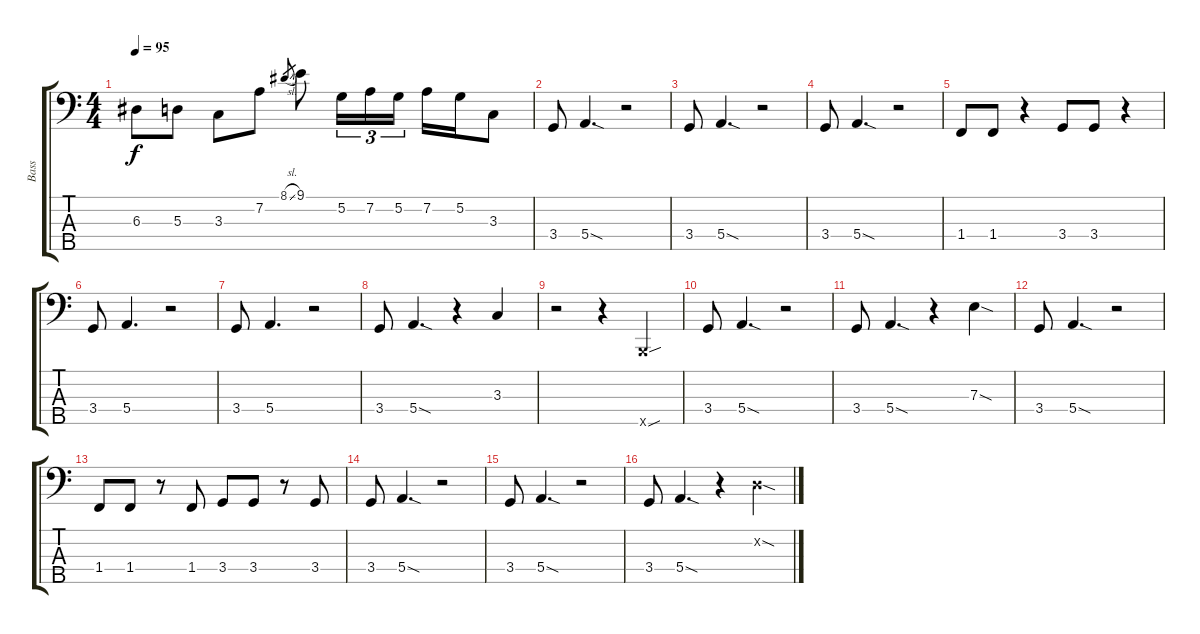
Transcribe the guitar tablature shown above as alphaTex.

\track ("Bass" "Bass") {instrument electricbassfinger}
\staff {score tabs}
\tuning (G2 D2 A1 E1 B0) {hide}
\ts (4 4)
\tempo 95
\clef f4
\ks c
6.3.8{dy f} 5.3.8 3.3.8 7.2.8 8.1{sl}.8{gr} 9.1.8 5.2.16{tu (3 2)} 7.2.16{tu (3 2)} 5.2.16{tu (3 2)} 7.2.16 5.2.16 3.3.8 |
3.4.8 5.4{sod}.4{d} r.2 |
3.4.8 5.4{sod}.4{d} r.2 |
3.4.8 5.4{sod}.4{d} r.2 |
1.4.8 1.4.8 r.4 3.4.8 3.4.8 r.4 |
3.4.8 5.4.4{d} r.2 |
3.4.8 5.4.4{d} r.2 |
3.4.8 5.4{sod}.4{d} r.4 3.3.4 |
r.2 r.4 0.5{sou x}.4 |
3.4.8 5.4{sod}.4{d} r.2 |
3.4.8 5.4{sod}.4{d} r.4 7.3{sod}.4 |
3.4.8 5.4{sod}.4{d} r.2 |
1.4.8 1.4.8 r.8 1.4.8 3.4.8 3.4.8 r.8 3.4.8 |
3.4.8 5.4{sod}.4{d} r.2 |
3.4.8 5.4{sod}.4{d} r.2 |
3.4.8 5.4{sod}.4{d} r.4 0.2{sod x}.4
